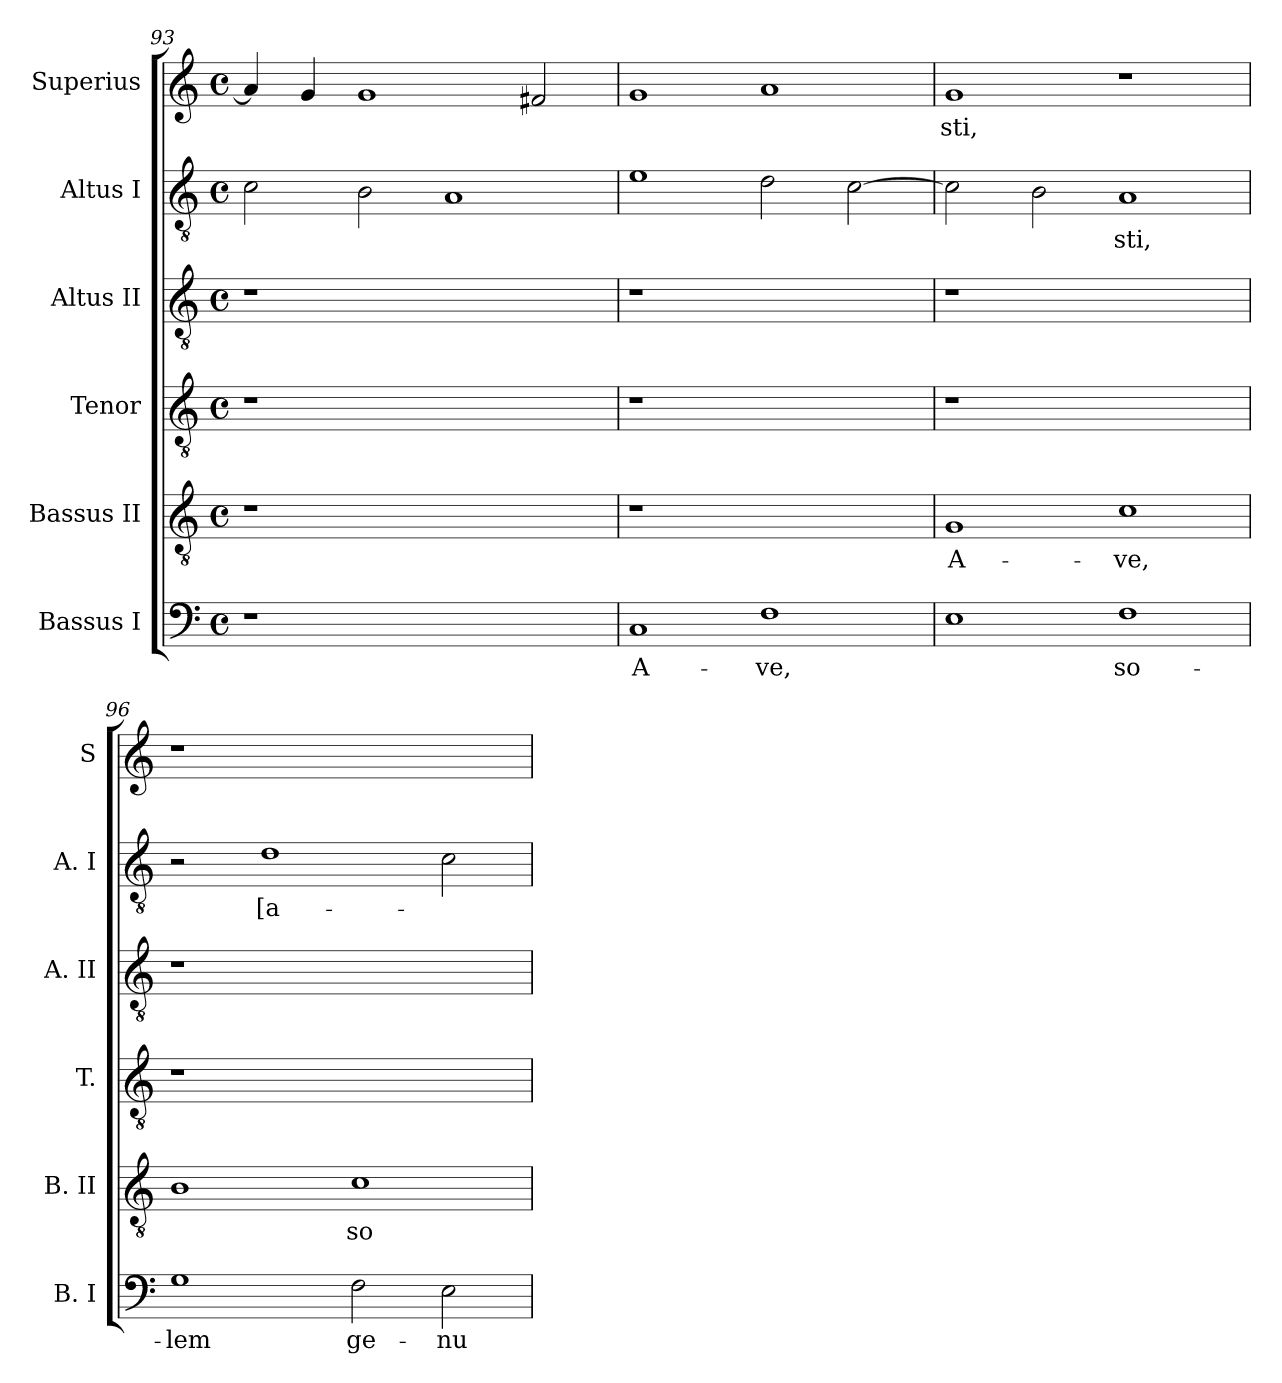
**kern	**text	**kern	**text	**kern	**kern	**kern	**text	**kern	**text
*part6	*part6	*part5	*part5	*part4	*part3	*part2	*part2	*part1	*part1
*staff6	*staff6	*staff5	*staff5	*staff4	*staff3	*staff2	*staff2	*staff1	*staff1
*I"Bassus I	*	*I"Bassus II	*	*I"Tenor	*I"Altus II	*I"Altus I	*	*I"Superius	*
*I'B. I	*	*I'B. II	*	*I'T.	*I'A. II	*I'A. I	*	*I'S	*
!!LO:LB:g=z
*clefF4	*	*clefGv2	*	*clefGv2	*clefGv2	*clefGv2	*	*clefG2	*
*	*	*ITrd7c12	*	*ITrd7c12	*ITrd7c12	*ITrd7c12	*	*	*
*k[]	*	*k[]	*	*k[]	*k[]	*k[]	*	*k[]	*
*C:	*	*C:	*	*C:	*C:	*C:	*	*C:	*
*M4/4	*	*M4/4	*	*M4/4	*M4/4	*M4/4	*	*M4/4	*
*met(c)	*	*met(c)	*	*met(c)	*met(c)	*met(c)	*	*met(c)	*
=93	=93	=93	=93	=93	=93	=93	=93	=93	=93
!LO:N:vis=1	!	!LO:N:vis=1	!	!LO:N:vis=1	!LO:N:vis=1	!	!	!	!
1r	.	1r	.	1r	1r	2Ci\	.	4ai/]	.
.	.	.	.	.	.	.	.	4gi/	.
.	.	.	.	.	.	2BBi\	.	1gi	.
1ryy	.	1ryy	.	1ryy	1ryy	1AAi	.	.	.
.	.	.	.	.	.	.	.	2f#Xi/	.
=94	=94	=94	=94	=94	=94	=94	=94	=94	=94
!	!LO:LY:b:color=#000000	!LO:N:vis=1	!	!LO:N:vis=1	!LO:N:vis=1	!	!	!	!
1Ci	A-	1r	.	1r	1r	1Ei	.	1gi	.
!	!LO:LY:b:color=#000000	!	!	!	!	!	!	!	!
1Fi	-ve,	1ryy	.	1ryy	1ryy	2Di\	.	1ai	.
.	.	.	.	.	.	[>2Ci\	.	.	.
=95	=95	=95	=95	=95	=95	=95	=95	=95	=95
!	!	!	!LO:LY:b:color=#000000	!LO:N:vis=1	!LO:N:vis=1	!	!	!	!
!	!	!	!	!	!	!	!	!	!LO:LY:b:color=#000000
1Ei	.	1GGi	A-	1r	1r	2Ci\]	.	1gi	-sti,
.	.	.	.	.	.	2BBi\	.	.	.
!	!LO:LY:b:color=#000000	!	!	!	!	!	!	!	!
!	!	!	!LO:LY:b:color=#000000	!	!	!	!	!	!
!	!	!	!	!	!	!	!LO:LY:b:color=#000000	!	!
1Fi	so-	1Ci	-ve,	1ryy	1ryy	1AAi	-sti,	1r	.
=96	=96	=96	=96	=96	=96	=96	=96	=96	=96
!	!LO:LY:b:color=#000000	!	!	!LO:N:vis=1	!LO:N:vis=1	!	!	!LO:N:vis=1	!
1Gi	-lem	1BBi	.	1r	1r	2r	.	1r	.
!	!	!	!	!	!	!	!LO:LY:b:color=#000000	!	!
.	.	.	.	.	.	1Di	[a-	.	.
!	!LO:LY:b:color=#000000	!	!	!	!	!	!	!	!
!	!	!	!LO:LY:b:color=#000000	!	!	!	!	!	!
2Fi\	ge-	1Ci	so-	1ryy	1ryy	.	.	1ryy	.
!	!LO:LY:b:color=#000000	!	!	!	!	!	!	!	!
2Ei\	-nu-	.	.	.	.	2Ci\	.	.	.
=	=	=	=	=	=	=	=	=	=
*-	*-	*-	*-	*-	*-	*-	*-	*-	*-
